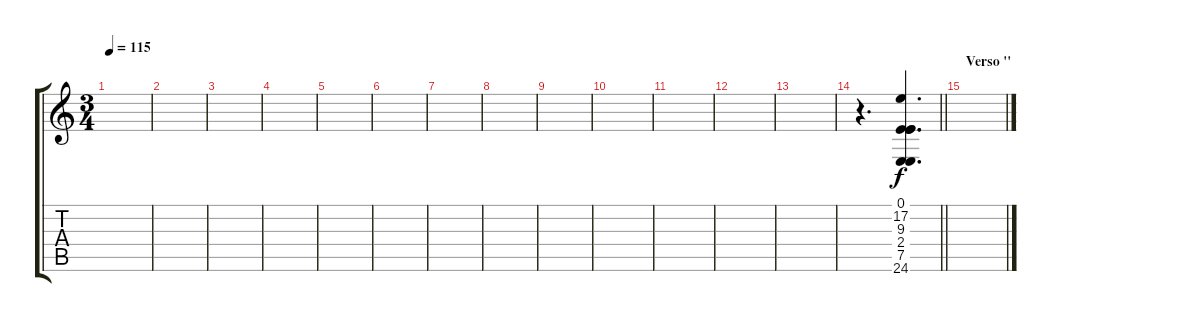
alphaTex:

\track (" " " ") {instrument reversecymbal}
\staff {score tabs}
\tuning (E4 B3 G3 D3 A2 E2) {hide}
\ts (3 4)
\tempo 115
\clef g2
\ks c
|
|
|
|
|
|
|
|
|
|
|
|
|
\barLineRight lightlight
r.4{d} (0.1 17.2 9.3 2.4 7.5 24.6).4{d} |
\section ("" "Verso ''")
